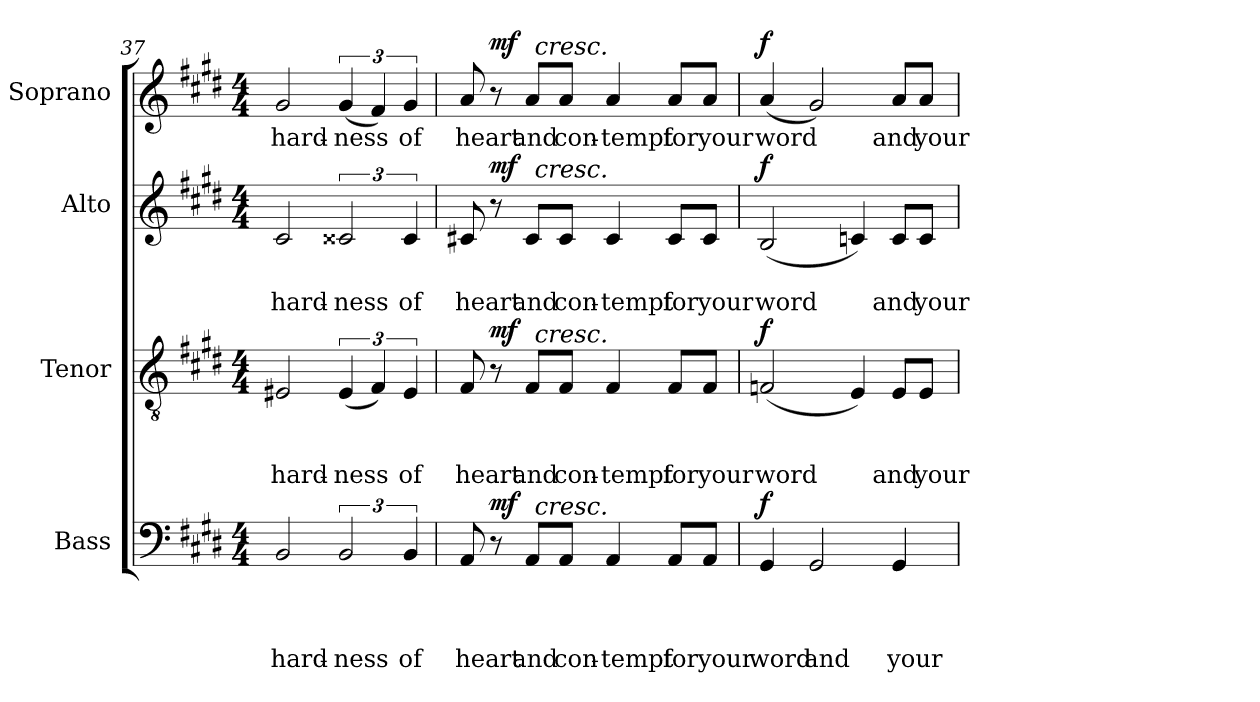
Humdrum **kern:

**kern	**text	**text	**text	**text	**dynam	**kern	**text	**text	**text	**dynam	**kern	**text	**text	**dynam	**kern	**text	**dynam
*part4	*part4	*part4	*part4	*part4	*part4	*part3	*part3	*part3	*part3	*part3	*part2	*part2	*part2	*part2	*part1	*part1	*part1
*staff4	*staff4	*staff4	*staff4	*staff4	*staff4	*staff3	*staff3	*staff3	*staff3	*staff3	*staff2	*staff2	*staff2	*staff2	*staff1	*staff1	*staff1
*I"Bass	*	*	*	*	*	*I"Tenor	*	*	*	*	*I"Alto	*	*	*	*I"Soprano	*	*
*clefF4	*	*	*	*	*	*clefGv2	*	*	*	*	*clefG2	*	*	*	*clefG2	*	*
*k[f#c#g#d#]	*	*	*	*	*	*k[f#c#g#d#]	*	*	*	*	*k[f#c#g#d#]	*	*	*	*k[f#c#g#d#]	*	*
*E:	*	*	*	*	*	*E:	*	*	*	*	*E:	*	*	*	*E:	*	*
*M4/4	*	*	*	*	*	*M4/4	*	*	*	*	*M4/4	*	*	*	*M4/4	*	*
=37	=37	=37	=37	=37	=37	=37	=37	=37	=37	=37	=37	=37	=37	=37	=37	=37	=37
!	!	!	!	!LO:LY:b	!	!	!	!	!LO:LY:b	!	!	!	!LO:LY:b	!	!	!LO:LY:b	!
2BB/	.	.	.	hard-	.	2E#X/	.	.	hard-	.	2c#/	.	hard-	.	2g#/	hard-	.
!	!	!	!	!LO:LY:b	!	!	!	!	!LO:LY:b	!	!	!	!LO:LY:b	!	!	!LO:LY:b	!
3BB/	.	.	.	-ness	.	(<6E#/	.	.	-ness	.	3c##X/	.	-ness	.	(<6g#/	-ness	.
.	.	.	.	.	.	6F#/)	.	.	.	.	.	.	.	.	6f#/)	.	.
!	!	!	!	!LO:LY:b	!	!	!	!	!LO:LY:b	!	!	!	!LO:LY:b	!	!	!LO:LY:b	!
6BB/	.	.	.	of	.	6E#/	.	.	of	.	6c##/	.	of	.	6g#/	of	.
=38	=38	=38	=38	=38	=38	=38	=38	=38	=38	=38	=38	=38	=38	=38	=38	=38	=38
!	!	!	!	!LO:LY:b	!	!	!	!	!LO:LY:b	!	!	!	!LO:LY:b	!	!	!LO:LY:b	!
*^	*	*	*	*	*	*^	*	*	*	*	*^	*	*	*	*^	*	*
8AA/	6ryy	.	.	.	heart	.	8F#/	6ryy	.	.	heart	.	8c#X/	6ryy	.	heart	.	8a/	6ryy	heart	.
!	!	!	!	!	!	!LO:DY:a	!	!	!	!	!	!LO:DY:a	!	!	!	!	!LO:DY:a	!	!	!	!LO:DY:a
8r	.	.	.	.	.	mf	8r	.	.	.	.	mf	8r	.	.	.	mf	8r	.	.	mf
.	12ryy	.	.	.	.	.	.	12ryy	.	.	.	.	.	12ryy	.	.	.	.	12ryy	.	.
!	!	!	!	!	!LO:LY:b	!	!	!	!	!	!LO:LY:b	!	!	!	!	!LO:LY:b	!	!	!	!LO:LY:b	!
8AA/L	48ryy	.	.	.	and	.	8F#/L	48ryy	.	.	and	.	8c#/L	48ryy	.	and	.	8a/L	48ryy	and	.
!	!	!	!	!	!	!	!	!	!	!	!	!	!	!	!	!	!	!	!LO:TX:a:i:t=cresc.	!	!
!	!	!	!	!	!	!	!	!	!	!	!	!	!	!LO:TX:a:i:t=cresc.	!	!	!	!	!	!	!
!	!	!	!	!	!	!	!	!LO:TX:a:i:t=cresc.	!	!	!	!	!	!	!	!	!	!	!	!	!
!	!LO:TX:a:i:t=cresc.	!	!	!	!	!	!	!	!	!	!	!	!	!	!	!	!	!	!	!	!
.	3%2ryy	.	.	.	.	.	.	3%2ryy	.	.	.	.	.	3%2ryy	.	.	.	.	3%2ryy	.	.
!	!	!	!	!	!LO:LY:b	!	!	!	!	!	!LO:LY:b	!	!	!	!	!LO:LY:b	!	!	!	!LO:LY:b	!
8AA/J	.	.	.	.	con-	.	8F#/J	.	.	.	con-	.	8c#/J	.	.	con-	.	8a/J	.	con-	.
!	!	!	!	!	!LO:LY:b	!	!	!	!	!	!LO:LY:b	!	!	!	!	!LO:LY:b	!	!	!	!LO:LY:b	!
4AA/	.	.	.	.	-tempt	.	4F#/	.	.	.	-tempt	.	4c#/	.	.	-tempt	.	4a/	.	-tempt	.
!	!	!	!	!	!LO:LY:b	!	!	!	!	!	!LO:LY:b	!	!	!	!	!LO:LY:b	!	!	!	!LO:LY:b	!
8AA/L	.	.	.	.	for	.	8F#/L	.	.	.	for	.	8c#/L	.	.	for	.	8a/L	.	for	.
!	!	!	!	!	!LO:LY:b	!	!	!	!	!	!LO:LY:b	!	!	!	!	!LO:LY:b	!	!	!	!LO:LY:b	!
8AA/J	.	.	.	.	your	.	8F#/J	.	.	.	your	.	8c#/J	.	.	your	.	8a/J	.	your	.
.	24.ryy	.	.	.	.	.	.	24.ryy	.	.	.	.	.	24.ryy	.	.	.	.	24.ryy	.	.
!!LO:PB:g=z
=39	=39	=39	=39	=39	=39	=39	=39	=39	=39	=39	=39	=39	=39	=39	=39	=39	=39	=39	=39	=39	=39
!	!	!	!	!	!LO:LY:b	!LO:DY:a	!	!	!	!	!LO:LY:b	!LO:DY:a	!	!	!	!LO:LY:b	!LO:DY:a	!	!	!LO:LY:b	!LO:DY:a
*v	*v	*	*	*	*	*	*	*	*	*	*	*	*v	*v	*	*	*	*v	*v	*	*
*	*	*	*	*	*	*v	*v	*	*	*	*	*	*	*	*	*	*	*
4GG#/	.	.	.	word	f	(<2Fn/	.	.	word	f	(<2B/	.	word	f	(<4a/	word	f
!	!	!	!	!LO:LY:b	!	!	!	!	!	!	!	!	!	!	!	!	!
2GG#/	.	.	.	and	.	.	.	.	.	.	.	.	.	.	2g#/)	.	.
.	.	.	.	.	.	4E/)	.	.	.	.	4cn/)	.	.	.	.	.	.
!	!	!	!	!LO:LY:b	!	!	!	!	!LO:LY:b	!	!	!	!LO:LY:b	!	!	!LO:LY:b	!
4GG#/	.	.	.	your	.	8E/L	.	.	and	.	8c/L	.	and	.	8a/L	and	.
!	!	!	!	!	!	!	!	!	!LO:LY:b	!	!	!	!LO:LY:b	!	!	!LO:LY:b	!
.	.	.	.	.	.	8E/J	.	.	your	.	8c/J	.	your	.	8a/J	your	.
=	=	=	=	=	=	=	=	=	=	=	=	=	=	=	=	=	=
*-	*-	*-	*-	*-	*-	*-	*-	*-	*-	*-	*-	*-	*-	*-	*-	*-	*-
